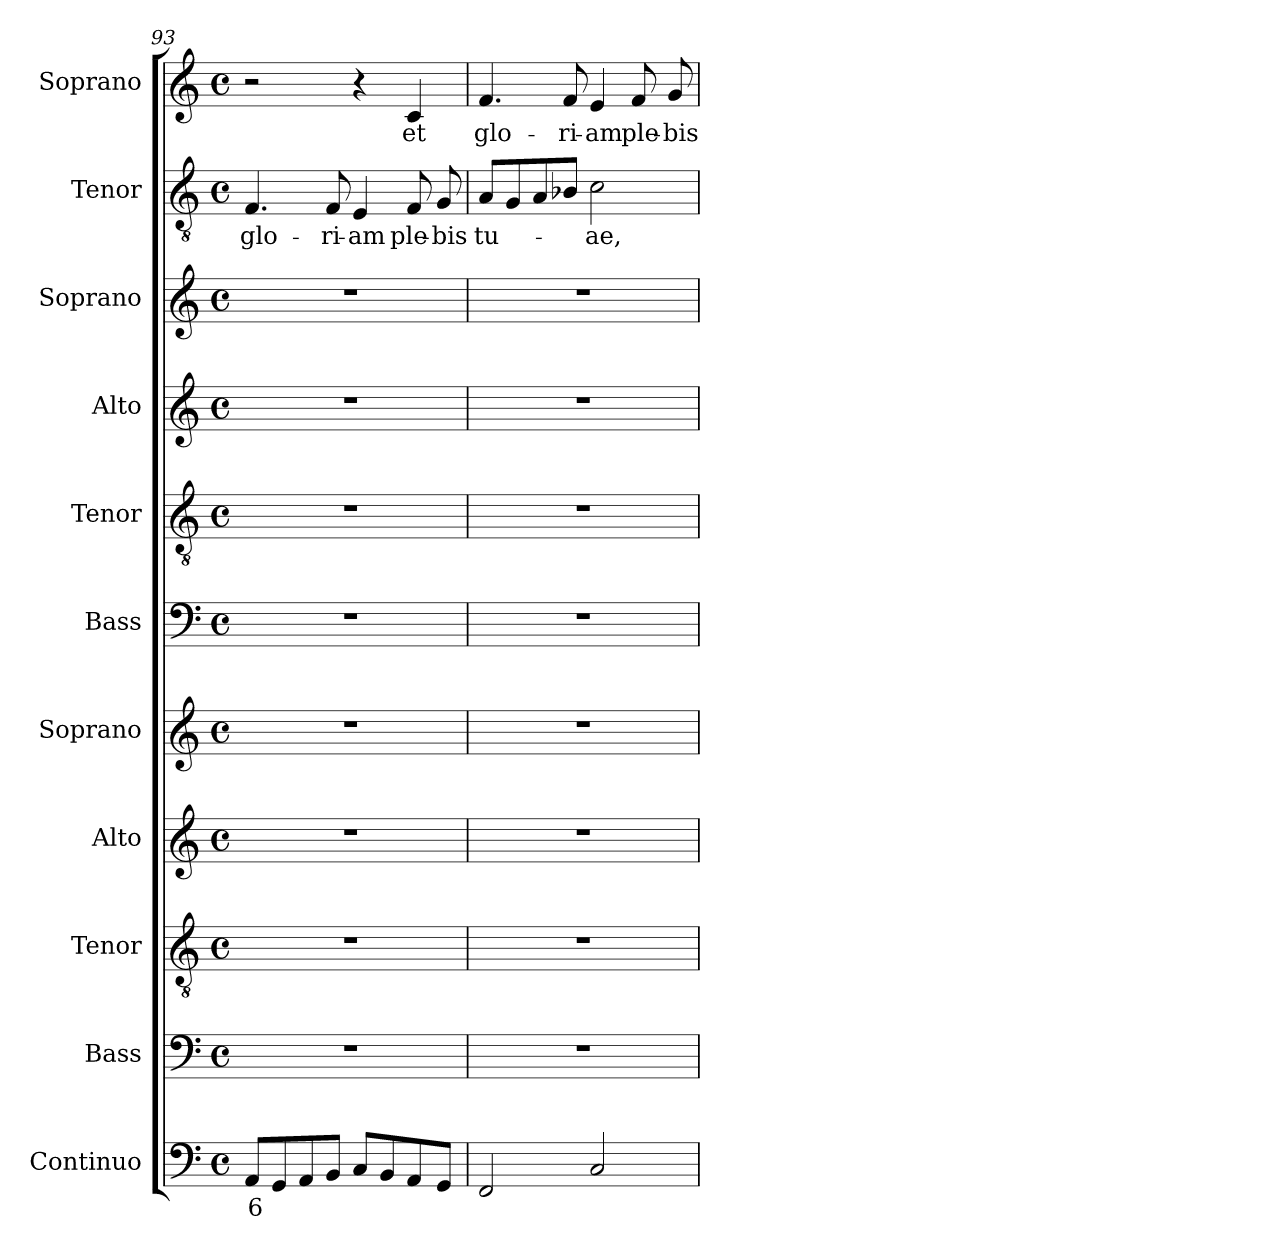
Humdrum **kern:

**kern	**text	**kern	**kern	**kern	**kern	**kern	**kern	**kern	**kern	**kern	**text	**kern	**text
*part11	*part11	*part10	*part9	*part8	*part7	*part6	*part5	*part4	*part3	*part2	*part2	*part1	*part1
*staff11	*staff11	*staff10	*staff9	*staff8	*staff7	*staff6	*staff5	*staff4	*staff3	*staff2	*staff2	*staff1	*staff1
*I"Continuo	*	*I"Bass	*I"Tenor	*I"Alto	*I"Soprano	*I"Bass	*I"Tenor	*I"Alto	*I"Soprano	*I"Tenor	*	*I"Soprano	*
*I'Cont.	*	*I'B.	*I'T.	*I'A.	*I'S.	*I'B.	*I'T.	*I'A.	*I'S.	*I'T.	*	*I'S.	*
*clefF4	*	*clefF4	*clefGv2	*clefG2	*clefG2	*clefF4	*clefGv2	*clefG2	*clefG2	*clefGv2	*	*clefG2	*
*	*	*	*ITrd7c12	*	*	*	*ITrd7c12	*	*	*ITrd7c12	*	*	*
*k[]	*	*k[]	*k[]	*k[]	*k[]	*k[]	*k[]	*k[]	*k[]	*k[]	*	*k[]	*
*C:	*	*C:	*C:	*C:	*C:	*C:	*C:	*C:	*C:	*C:	*	*C:	*
*M4/4	*	*M4/4	*M4/4	*M4/4	*M4/4	*M4/4	*M4/4	*M4/4	*M4/4	*M4/4	*	*M4/4	*
*met(c)	*	*met(c)	*met(c)	*met(c)	*met(c)	*met(c)	*met(c)	*met(c)	*met(c)	*met(c)	*	*met(c)	*
=93	=93	=93	=93	=93	=93	=93	=93	=93	=93	=93	=93	=93	=93
!	!LO:LY:b:color=#000000	!	!	!	!	!	!	!	!	!	!	!	!
!	!	!	!	!	!	!	!	!	!	!	!LO:LY:b:color=#000000	!	!
8AAi/L	6	1r	1r	1r	1r	1r	1r	1r	1r	4.FFi/	glo-	2r	.
8GGi/	.	.	.	.	.	.	.	.	.	.	.	.	.
8AAi/	.	.	.	.	.	.	.	.	.	.	.	.	.
!	!	!	!	!	!	!	!	!	!	!	!LO:LY:b:color=#000000	!	!
8BBi/J	.	.	.	.	.	.	.	.	.	8FFi/	-ri-	.	.
!	!	!	!	!	!	!	!	!	!	!	!LO:LY:b:color=#000000	!	!
8Ci/L	.	.	.	.	.	.	.	.	.	4EEi/	-am	4r	.
8BBi/	.	.	.	.	.	.	.	.	.	.	.	.	.
!	!	!	!	!	!	!	!	!	!	!	!LO:LY:b:color=#000000	!	!
!	!	!	!	!	!	!	!	!	!	!	!	!	!LO:LY:b:color=#000000
8AAi/	.	.	.	.	.	.	.	.	.	8FFi/	ple-	4ci/	et
!	!	!	!	!	!	!	!	!	!	!	!LO:LY:b:color=#000000	!	!
8GGi/J	.	.	.	.	.	.	.	.	.	8GGi/	-bis	.	.
=94	=94	=94	=94	=94	=94	=94	=94	=94	=94	=94	=94	=94	=94
!	!	!	!	!	!	!	!	!	!	!	!LO:LY:b:color=#000000	!	!
!	!	!	!	!	!	!	!	!	!	!	!	!	!LO:LY:b:color=#000000
2FFi/	.	1r	1r	1r	1r	1r	1r	1r	1r	8AAi/L	tu-	4.fi/	glo-
.	.	.	.	.	.	.	.	.	.	8GGi/	.	.	.
.	.	.	.	.	.	.	.	.	.	8AAi/	.	.	.
!	!	!	!	!	!	!	!	!	!	!	!	!	!LO:LY:b:color=#000000
.	.	.	.	.	.	.	.	.	.	8BB-i/J	.	8fi/	-ri-
!	!	!	!	!	!	!	!	!	!	!	!LO:LY:b:color=#000000	!	!
!	!	!	!	!	!	!	!	!	!	!	!	!	!LO:LY:b:color=#000000
2Ci/	.	.	.	.	.	.	.	.	.	2Ci\	-ae,	4ei/	-am
!	!	!	!	!	!	!	!	!	!	!	!	!	!LO:LY:b:color=#000000
.	.	.	.	.	.	.	.	.	.	.	.	8fi/	ple-
!	!	!	!	!	!	!	!	!	!	!	!	!	!LO:LY:b:color=#000000
.	.	.	.	.	.	.	.	.	.	.	.	8gi/	-bis
=	=	=	=	=	=	=	=	=	=	=	=	=	=
*-	*-	*-	*-	*-	*-	*-	*-	*-	*-	*-	*-	*-	*-
